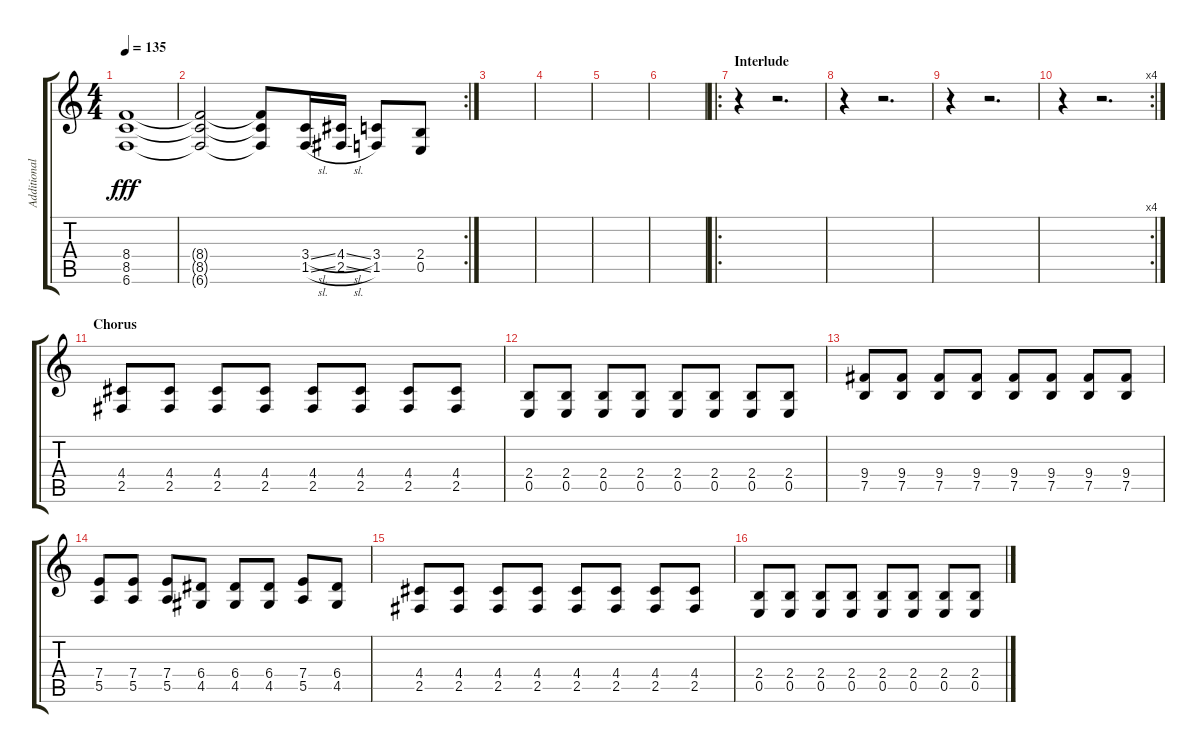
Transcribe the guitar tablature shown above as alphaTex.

\track ("Additional Guitar" "Additional") {instrument distortionguitar}
\staff {score tabs}
\tuning (B3 Gb3 D3 A2 E2 B1) {hide}
\ts (4 4)
\tempo 135
\clef g2
\ks c
(8.4 8.5 6.6).1{dy fff} |
\rc 2
(8.4{t} 8.5{t} 6.6{t}).2 (8.4{t} 8.5{t} 6.6{t}).8 (3.4{sl} 1.5{sl}).16 (4.4{sl} 2.5{sl}).16 (3.4 1.5).8 (2.4 0.5).8 |
|
|
|
|
\ro
\section ("" "Interlude")
r.4 r.2{d} |
r.4 r.2{d} |
r.4 r.2{d} |
\rc 4
r.4 r.2{d} |
\section ("" "Chorus")
(4.4 2.5).8 (4.4 2.5).8 (4.4 2.5).8 (4.4 2.5).8 (4.4 2.5).8 (4.4 2.5).8 (4.4 2.5).8 (4.4 2.5).8 |
(2.4 0.5).8 (2.4 0.5).8 (2.4 0.5).8 (2.4 0.5).8 (2.4 0.5).8 (2.4 0.5).8 (2.4 0.5).8 (2.4 0.5).8 |
(9.4 7.5).8 (9.4 7.5).8 (9.4 7.5).8 (9.4 7.5).8 (9.4 7.5).8 (9.4 7.5).8 (9.4 7.5).8 (9.4 7.5).8 |
(7.4 5.5).8 (7.4 5.5).8 (7.4 5.5).8 (6.4 4.5).8 (6.4 4.5).8 (6.4 4.5).8 (7.4 5.5).8 (6.4 4.5).8 |
(4.4 2.5).8 (4.4 2.5).8 (4.4 2.5).8 (4.4 2.5).8 (4.4 2.5).8 (4.4 2.5).8 (4.4 2.5).8 (4.4 2.5).8 |
(2.4 0.5).8 (2.4 0.5).8 (2.4 0.5).8 (2.4 0.5).8 (2.4 0.5).8 (2.4 0.5).8 (2.4 0.5).8 (2.4 0.5).8
